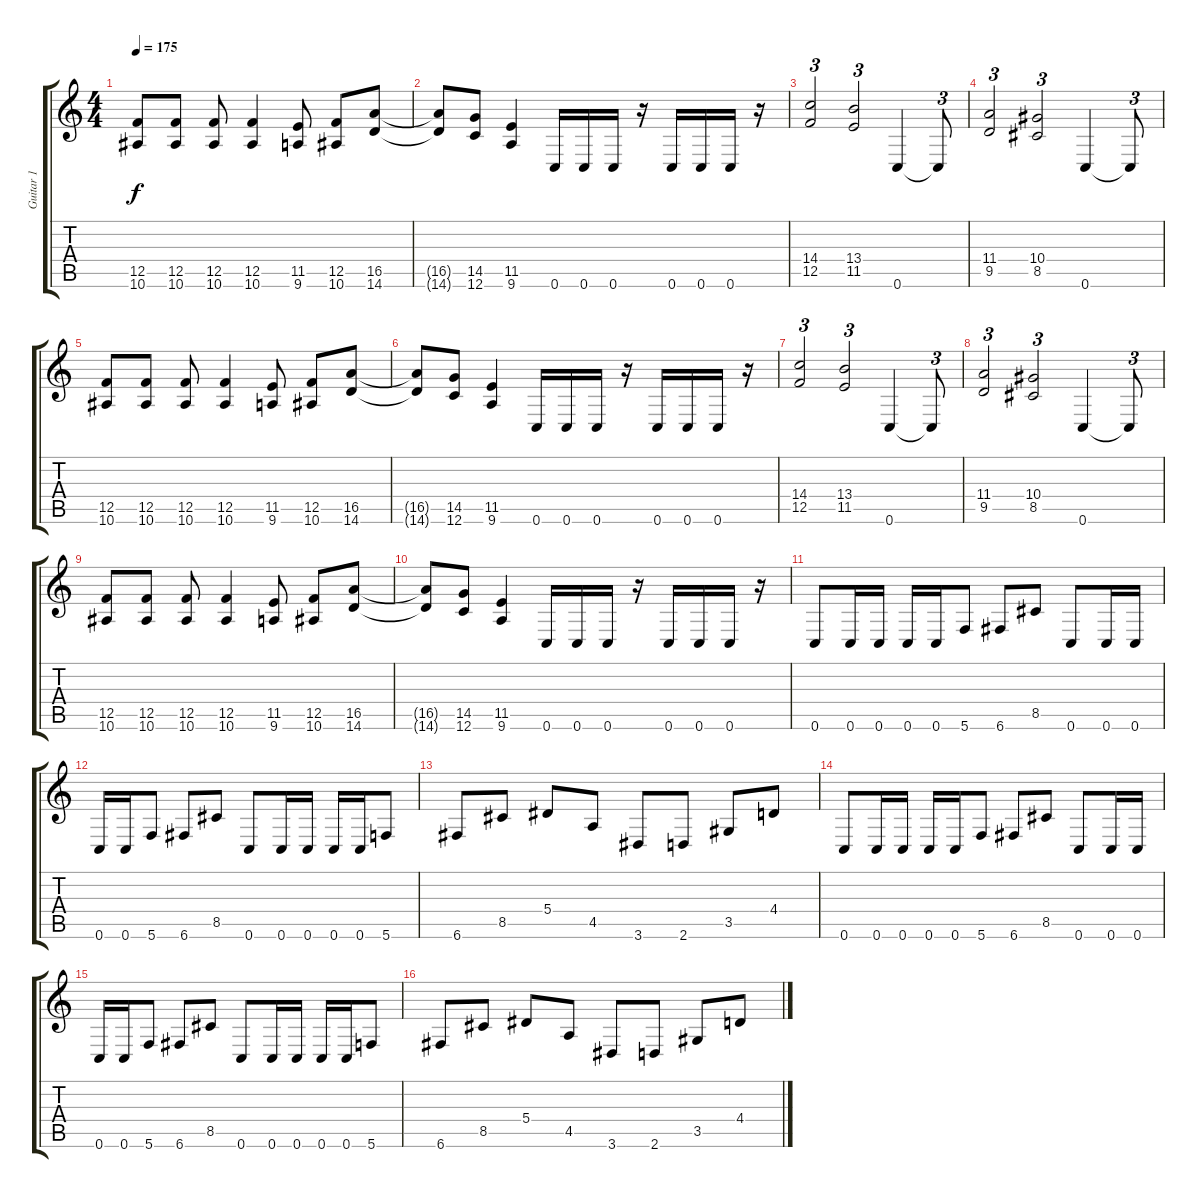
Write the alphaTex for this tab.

\track ("Guitar 1" "Guitar 1") {instrument overdrivenguitar}
\staff {score tabs}
\tuning (C4 G3 Eb3 Bb2 F2 C2) {hide}
\ts (4 4)
\tempo 175
\clef g2
\ks c
(12.5 10.6).8{dy f} (12.5 10.6).8 (12.5 10.6).8 (12.5 10.6).4 (11.5 9.6).8 (12.5 10.6).8 (16.5 14.6).8 |
(16.5{t} 14.6{t}).8 (14.5 12.6).8 (11.5 9.6).4 0.6.16 0.6.16 0.6.16 r.16 0.6.16 0.6.16 0.6.16 r.16 |
(14.4 12.5).2{tu (3 2)} (13.4 11.5).2{tu (3 2)} 0.6.4 0.6{t}.8{tu (3 2)} |
(11.4 9.5).2{tu (3 2)} (10.4 8.5).2{tu (3 2)} 0.6.4 0.6{t}.8{tu (3 2)} |
(12.5 10.6).8 (12.5 10.6).8 (12.5 10.6).8 (12.5 10.6).4 (11.5 9.6).8 (12.5 10.6).8 (16.5 14.6).8 |
(16.5{t} 14.6{t}).8 (14.5 12.6).8 (11.5 9.6).4 0.6.16 0.6.16 0.6.16 r.16 0.6.16 0.6.16 0.6.16 r.16 |
(14.4 12.5).2{tu (3 2)} (13.4 11.5).2{tu (3 2)} 0.6.4 0.6{t}.8{tu (3 2)} |
(11.4 9.5).2{tu (3 2)} (10.4 8.5).2{tu (3 2)} 0.6.4 0.6{t}.8{tu (3 2)} |
(12.5 10.6).8 (12.5 10.6).8 (12.5 10.6).8 (12.5 10.6).4 (11.5 9.6).8 (12.5 10.6).8 (16.5 14.6).8 |
(16.5{t} 14.6{t}).8 (14.5 12.6).8 (11.5 9.6).4 0.6.16 0.6.16 0.6.16 r.16 0.6.16 0.6.16 0.6.16 r.16 |
0.6.8 0.6.16 0.6.16 0.6.16 0.6.16 5.6.8 6.6.8 8.5.8 0.6.8 0.6.16 0.6.16 |
0.6.16 0.6.16 5.6.8 6.6.8 8.5.8 0.6.8 0.6.16 0.6.16 0.6.16 0.6.16 5.6.8 |
6.6.8 8.5.8 5.4.8 4.5.8 3.6.8 2.6.8 3.5.8 4.4.8 |
0.6.8 0.6.16 0.6.16 0.6.16 0.6.16 5.6.8 6.6.8 8.5.8 0.6.8 0.6.16 0.6.16 |
0.6.16 0.6.16 5.6.8 6.6.8 8.5.8 0.6.8 0.6.16 0.6.16 0.6.16 0.6.16 5.6.8 |
6.6.8 8.5.8 5.4.8 4.5.8 3.6.8 2.6.8 3.5.8 4.4.8
